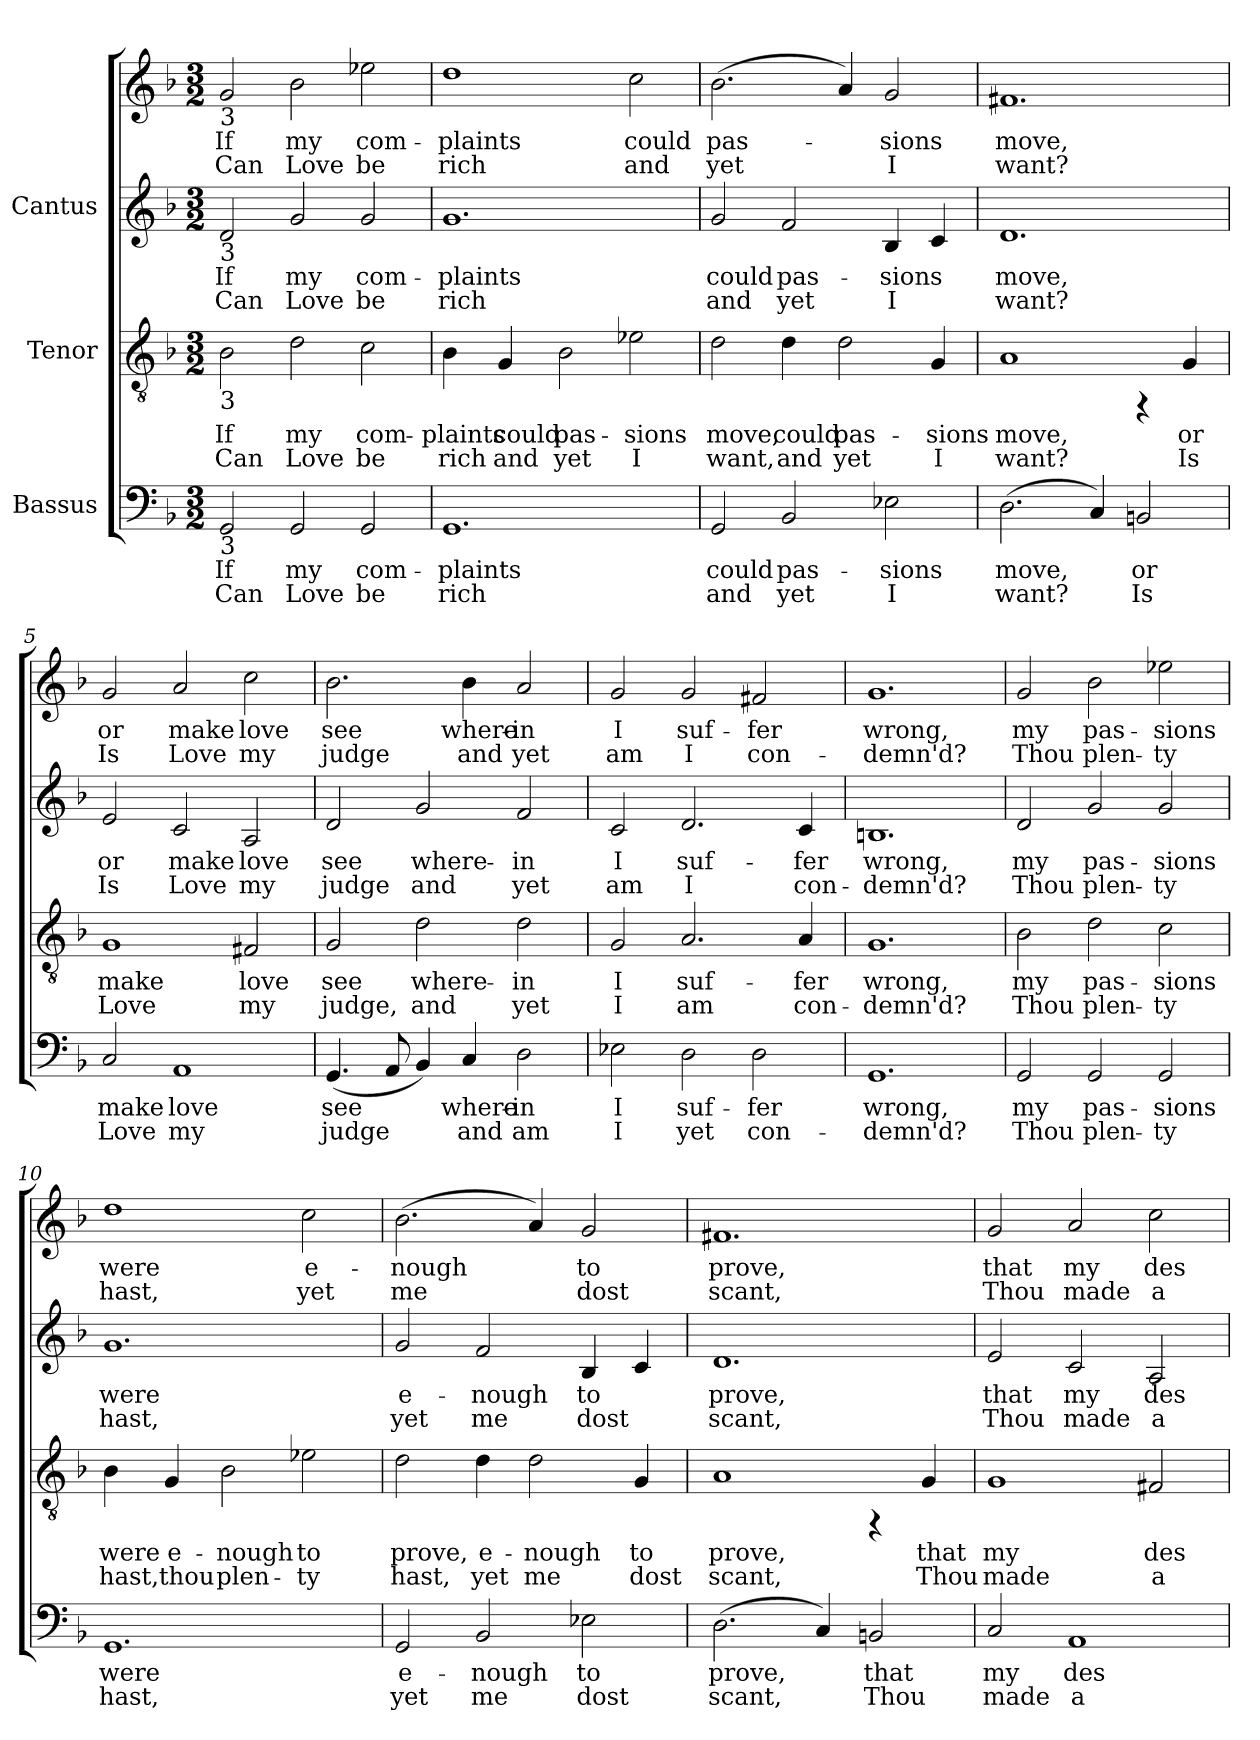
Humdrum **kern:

**kern	**text	**text	**kern	**text	**text	**kern	**text	**text	**kern	**text	**text
*part3	*part3	*part3	*part2	*part2	*part2	*part1	*part1	*part1	*part1	*part1	*part1
*staff4	*staff4	*staff4	*staff3	*staff3	*staff3	*staff2	*staff2	*staff2	*staff1	*staff1	*staff1
*I"Bassus	*	*	*I"Tenor	*	*	*I"Cantus	*	*	*	*	*
!!LO:PB:g=z
*stria5	*	*	*stria5	*	*	*stria5	*	*	*stria5	*	*
*clefF4	*	*	*clefGv2	*	*	*clefG2	*	*	*clefG2	*	*
*k[b-]	*	*	*k[b-]	*	*	*k[b-]	*	*	*k[b-]	*	*
*F:	*	*	*F:	*	*	*F:	*	*	*F:	*	*
*M3/2	*	*	*M3/2	*	*	*M3/2	*	*	*M3/2	*	*
*MM156	*	*	*MM156	*	*	*MM156	*	*	*MM156	*	*
=1	=1	=1	=1	=1	=1	=1	=1	=1	=1	=1	=1
!	!	!	!	!	!	!	!	!	!LO:TX:b:t=3	!	!
!	!	!	!	!	!	!LO:TX:b:t=3	!	!	!	!	!
!	!	!	!LO:TX:b:t=3	!	!	!	!	!	!	!	!
!LO:TX:b:t=3	!	!	!	!	!	!	!	!	!	!	!
!	!LO:LY:b:cj	!LO:LY:b:cj	!	!LO:LY:b:cj	!LO:LY:b:cj	!	!LO:LY:b:cj	!LO:LY:b:cj	!	!LO:LY:b:cj	!LO:LY:b:cj
2GG/	If	Can	2B-\	If	Can	2d/	If	Can	2g/	If	Can
!	!LO:LY:b:cj	!LO:LY:b:cj	!	!LO:LY:b:cj	!LO:LY:b:cj	!	!LO:LY:b:cj	!LO:LY:b:cj	!	!LO:LY:b:cj	!LO:LY:b:cj
2GG/	my	Love	2d\	my	Love	2g/	my	Love	2b-\	my	Love
!	!LO:LY:b:cj	!LO:LY:b:cj	!	!LO:LY:b:cj	!LO:LY:b:cj	!	!LO:LY:b:cj	!LO:LY:b:cj	!	!LO:LY:b:cj	!LO:LY:b:cj
2GG/	com-	-be	2c\	com-	-be	2g/	com-	-be	2ee-X\	com-	-be
=2	=2	=2	=2	=2	=2	=2	=2	=2	=2	=2	=2
!	!LO:LY:b:cj	!LO:LY:b:cj	!	!LO:LY:b:cj	!LO:LY:b:cj	!	!LO:LY:b:cj	!LO:LY:b:cj	!	!LO:LY:b:cj	!LO:LY:b:cj
1.GG	plaints	rich	4B-\	plaints	rich	1.g	plaints	rich	1dd	plaints	rich
!	!	!	!	!LO:LY:b:cj	!LO:LY:b:cj	!	!	!	!	!	!
.	.	.	4G/	could	and	.	.	.	.	.	.
!	!	!	!	!LO:LY:b:cj	!LO:LY:b:cj	!	!	!	!	!	!
.	.	.	2B-\	pas-	-yet	.	.	.	.	.	.
!	!	!	!	!LO:LY:b:cj	!LO:LY:b:cj	!	!	!	!	!LO:LY:b:cj	!LO:LY:b:cj
.	.	.	2e-X\	sions	I	.	.	.	2cc\	could	and
=3	=3	=3	=3	=3	=3	=3	=3	=3	=3	=3	=3
!	!LO:LY:b:cj	!LO:LY:b:cj	!	!LO:LY:b:cj	!LO:LY:b:cj	!	!LO:LY:b:cj	!LO:LY:b:cj	!	!LO:LY:b:cj	!LO:LY:b:cj
2GG/	could	and	2d\	move,	want,	2g/	could	and	(>2.b-\	pas-	-yet
!	!LO:LY:b:cj	!LO:LY:b:cj	!	!LO:LY:b:cj	!LO:LY:b:cj	!	!LO:LY:b:cj	!LO:LY:b:cj	!	!	!
2BB-/	pas-	-yet	4d\	could	and	2f/	pas-	-yet	.	.	.
!	!	!	!	!LO:LY:b:cj	!LO:LY:b:cj	!	!	!	!	!LO:LY:b:cj	!LO:LY:b:cj
.	.	.	2d\	pas-	-yet	.	.	.	4a/)	.	.
!	!LO:LY:b:cj	!LO:LY:b:cj	!	!	!	!	!LO:LY:b:cj	!LO:LY:b:cj	!	!LO:LY:b:cj	!LO:LY:b:cj
2E-X\	sions	I	.	.	.	4B-/	sions	I	2g/	sions	I
!	!	!	!	!LO:LY:b:cj	!LO:LY:b:cj	!	!LO:LY:b:cj	!LO:LY:b:cj	!	!	!
.	.	.	4G/	sions	I	4c/	.	.	.	.	.
!!LO:LB:g=z
=4	=4	=4	=4	=4	=4	=4	=4	=4	=4	=4	=4
!	!LO:LY:b:cj	!LO:LY:b:cj	!	!LO:LY:b:cj	!LO:LY:b:cj	!	!LO:LY:b:cj	!LO:LY:b:cj	!	!LO:LY:b:cj	!LO:LY:b:cj
(>2.D\	move,	want?	1A	move,	want?	1.d	move,	want?	1.f#X	move,	want?
!	!LO:LY:b:cj	!LO:LY:b:cj	!	!	!	!	!	!	!	!	!
4C/)	.	.	.	.	.	.	.	.	.	.	.
!	!LO:LY:b:cj	!LO:LY:b:cj	!	!	!	!	!	!	!	!	!
2BBn/	or	Is	4rFF	.	.	.	.	.	.	.	.
!	!	!	!	!LO:LY:b:cj	!LO:LY:b:cj	!	!	!	!	!	!
.	.	.	4G/	or	Is	.	.	.	.	.	.
=5	=5	=5	=5	=5	=5	=5	=5	=5	=5	=5	=5
!	!LO:LY:b:cj	!LO:LY:b:cj	!	!LO:LY:b:cj	!LO:LY:b:cj	!	!LO:LY:b:cj	!LO:LY:b:cj	!	!LO:LY:b:cj	!LO:LY:b:cj
2C/	make	Love	1G	make	Love	2e/	or	Is	2g/	or	Is
!	!LO:LY:b:cj	!LO:LY:b:cj	!	!	!	!	!LO:LY:b:cj	!LO:LY:b:cj	!	!LO:LY:b:cj	!LO:LY:b:cj
1AA	love	my	.	.	.	2c/	make	Love	2a/	make	Love
!	!	!	!	!LO:LY:b:cj	!LO:LY:b:cj	!	!LO:LY:b:cj	!LO:LY:b:cj	!	!LO:LY:b:cj	!LO:LY:b:cj
.	.	.	2F#X/	love	my	2A/	love	my	2cc\	love	my
=6	=6	=6	=6	=6	=6	=6	=6	=6	=6	=6	=6
!	!LO:LY:b:cj	!LO:LY:b:cj	!	!LO:LY:b:cj	!LO:LY:b:cj	!	!LO:LY:b:cj	!LO:LY:b:cj	!	!LO:LY:b:cj	!LO:LY:b:cj
(<4.GG/	see	judge	2G/	see	judge,	2d/	see	judge	2.b-\	see	judge
!	!LO:LY:b:cj	!LO:LY:b:cj	!	!	!	!	!	!	!	!	!
8AA/	.	.	.	.	.	.	.	.	.	.	.
!	!LO:LY:b:cj	!LO:LY:b:cj	!	!LO:LY:b:cj	!LO:LY:b:cj	!	!LO:LY:b:cj	!LO:LY:b:cj	!	!	!
4BB-/)	.	.	2d\	where-	-and	2g/	where-	-and	.	.	.
!	!LO:LY:b:cj	!LO:LY:b:cj	!	!	!	!	!	!	!	!LO:LY:b:cj	!LO:LY:b:cj
4C/	where-	-and	.	.	.	.	.	.	4b-\	where-	-and
!	!LO:LY:b:cj	!LO:LY:b:cj	!	!LO:LY:b:cj	!LO:LY:b:cj	!	!LO:LY:b:cj	!LO:LY:b:cj	!	!LO:LY:b:cj	!LO:LY:b:cj
2D\	in	am	2d\	in	yet	2f/	in	yet	2a/	in	yet
=7	=7	=7	=7	=7	=7	=7	=7	=7	=7	=7	=7
!	!LO:LY:b:cj	!LO:LY:b:cj	!	!LO:LY:b:cj	!LO:LY:b:cj	!	!LO:LY:b:cj	!LO:LY:b:cj	!	!LO:LY:b:cj	!LO:LY:b:cj
2E-X\	I	I	2G/	I	I	2c/	-I	am	2g/	I	am
!	!LO:LY:b:cj	!LO:LY:b:cj	!	!LO:LY:b:cj	!LO:LY:b:cj	!	!LO:LY:b:cj	!LO:LY:b:cj	!	!LO:LY:b:cj	!LO:LY:b:cj
2D\	suf-	-yet	2.A/	suf-	-am	2.d/	suf-	-I	2g/	suf-	-I
!	!LO:LY:b:cj	!LO:LY:b:cj	!	!	!	!	!	!	!	!LO:LY:b:cj	!LO:LY:b:cj
2D\	fer	con-	.	.	.	.	.	.	2f#X/	fer	con-
!	!	!	!	!LO:LY:b:cj	!LO:LY:b:cj	!	!LO:LY:b:cj	!LO:LY:b:cj	!	!	!
.	.	.	4A/	fer	con-	4c/	fer	con-	.	.	.
=8	=8	=8	=8	=8	=8	=8	=8	=8	=8	=8	=8
!	!LO:LY:b:cj	!LO:LY:b:cj	!	!LO:LY:b:cj	!LO:LY:b:cj	!	!LO:LY:b:cj	!LO:LY:b:cj	!	!LO:LY:b:cj	!LO:LY:b:cj
1.GG	-wrong,	demn'd?	1.G	-wrong,	demn'd?	1.Bn	wrong,	demn'd?	1.g	-wrong,	demn'd?
!!LO:LB:g=z
=9	=9	=9	=9	=9	=9	=9	=9	=9	=9	=9	=9
!	!LO:LY:b:cj	!LO:LY:b:cj	!	!LO:LY:b:cj	!LO:LY:b:cj	!	!LO:LY:b:cj	!LO:LY:b:cj	!	!LO:LY:b:cj	!LO:LY:b:cj
2GG/	my	Thou	2B-\	my	Thou	2d/	my	Thou	2g/	my	Thou
!	!LO:LY:b:cj	!LO:LY:b:cj	!	!LO:LY:b:cj	!LO:LY:b:cj	!	!LO:LY:b:cj	!LO:LY:b:cj	!	!LO:LY:b:cj	!LO:LY:b:cj
2GG/	pas-	-plen-	2d\	pas-	-plen-	2g/	pas-	-plen-	2b-\	pas-	-plen-
!	!LO:LY:b:cj	!LO:LY:b:cj	!	!LO:LY:b:cj	!LO:LY:b:cj	!	!LO:LY:b:cj	!LO:LY:b:cj	!	!LO:LY:b:cj	!LO:LY:b:cj
2GG/	-sions	ty	2c\	-sions	ty	2g/	-sions	ty	2ee-X\	-sions	ty
=10	=10	=10	=10	=10	=10	=10	=10	=10	=10	=10	=10
!	!LO:LY:b:cj	!LO:LY:b:cj	!	!LO:LY:b:cj	!LO:LY:b:cj	!	!LO:LY:b:cj	!LO:LY:b:cj	!	!LO:LY:b:cj	!LO:LY:b:cj
1.GG	were	hast,	4B-\	were	hast,	1.g	were	hast,	1dd	were	hast,
!	!	!	!	!LO:LY:b:cj	!LO:LY:b:cj	!	!	!	!	!	!
.	.	.	4G/	e-	-thou	.	.	.	.	.	.
!	!	!	!	!LO:LY:b:cj	!LO:LY:b:cj	!	!	!	!	!	!
.	.	.	2B-\	nough	plen-	.	.	.	.	.	.
!	!	!	!	!LO:LY:b:cj	!LO:LY:b:cj	!	!	!	!	!LO:LY:b:cj	!LO:LY:b:cj
.	.	.	2e-X\	-to	ty	.	.	.	2cc\	e-	-yet
=11	=11	=11	=11	=11	=11	=11	=11	=11	=11	=11	=11
!	!LO:LY:b:cj	!LO:LY:b:cj	!	!LO:LY:b:cj	!LO:LY:b:cj	!	!LO:LY:b:cj	!LO:LY:b:cj	!	!LO:LY:b:cj	!LO:LY:b:cj
2GG/	e-	-yet	2d\	prove,	hast,	2g/	e-	-yet	(>2.b-\	nough	me
!	!LO:LY:b:cj	!LO:LY:b:cj	!	!LO:LY:b:cj	!LO:LY:b:cj	!	!LO:LY:b:cj	!LO:LY:b:cj	!	!	!
2BB-/	nough	me	4d\	e-	-yet	2f/	nough	me	.	.	.
!	!	!	!	!LO:LY:b:cj	!LO:LY:b:cj	!	!	!	!	!LO:LY:b:cj	!LO:LY:b:cj
.	.	.	2d\	nough	me	.	.	.	4a/)	.	.
!	!LO:LY:b:cj	!LO:LY:b:cj	!	!	!	!	!LO:LY:b:cj	!LO:LY:b:cj	!	!LO:LY:b:cj	!LO:LY:b:cj
2E-X\	to	dost	.	.	.	4B-/	to	dost	2g/	to	dost
!	!	!	!	!LO:LY:b:cj	!LO:LY:b:cj	!	!LO:LY:b:cj	!LO:LY:b:cj	!	!	!
.	.	.	4G/	to	dost	4c/	.	.	.	.	.
=12	=12	=12	=12	=12	=12	=12	=12	=12	=12	=12	=12
!	!LO:LY:b:cj	!LO:LY:b:cj	!	!LO:LY:b:cj	!LO:LY:b:cj	!	!LO:LY:b:cj	!LO:LY:b:cj	!	!LO:LY:b:cj	!LO:LY:b:cj
(>2.D\	prove,	scant,	1A	prove,	scant,	1.d	prove,	scant,	1.f#X	prove,	scant,
!	!LO:LY:b:cj	!LO:LY:b:cj	!	!	!	!	!	!	!	!	!
4C/)	.	.	.	.	.	.	.	.	.	.	.
!	!LO:LY:b:cj	!LO:LY:b:cj	!	!	!	!	!	!	!	!	!
2BBn/	that	Thou	4rFF	.	.	.	.	.	.	.	.
!	!	!	!	!LO:LY:b:cj	!LO:LY:b:cj	!	!	!	!	!	!
.	.	.	4G/	that	Thou	.	.	.	.	.	.
!!LO:PB:g=z
=13	=13	=13	=13	=13	=13	=13	=13	=13	=13	=13	=13
!	!LO:LY:b:cj	!LO:LY:b:cj	!	!LO:LY:b:cj	!LO:LY:b:cj	!	!LO:LY:b:cj	!LO:LY:b:cj	!	!LO:LY:b:cj	!LO:LY:b:cj
2C/	my	made	1G	my	made	2e/	that	Thou	2g/	that	Thou
!	!LO:LY:b:cj	!LO:LY:b:cj	!	!	!	!	!LO:LY:b:cj	!LO:LY:b:cj	!	!LO:LY:b:cj	!LO:LY:b:cj
1AA	des-	-a	.	.	.	2c/	my	made	2a/	my	made
!	!	!	!	!LO:LY:b:cj	!LO:LY:b:cj	!	!LO:LY:b:cj	!LO:LY:b:cj	!	!LO:LY:b:cj	!LO:LY:b:cj
.	.	.	2F#X/	des-	-a	2A/	des-	-a	2cc\	des-	-a
=	=	=	=	=	=	=	=	=	=	=	=
*-	*-	*-	*-	*-	*-	*-	*-	*-	*-	*-	*-
